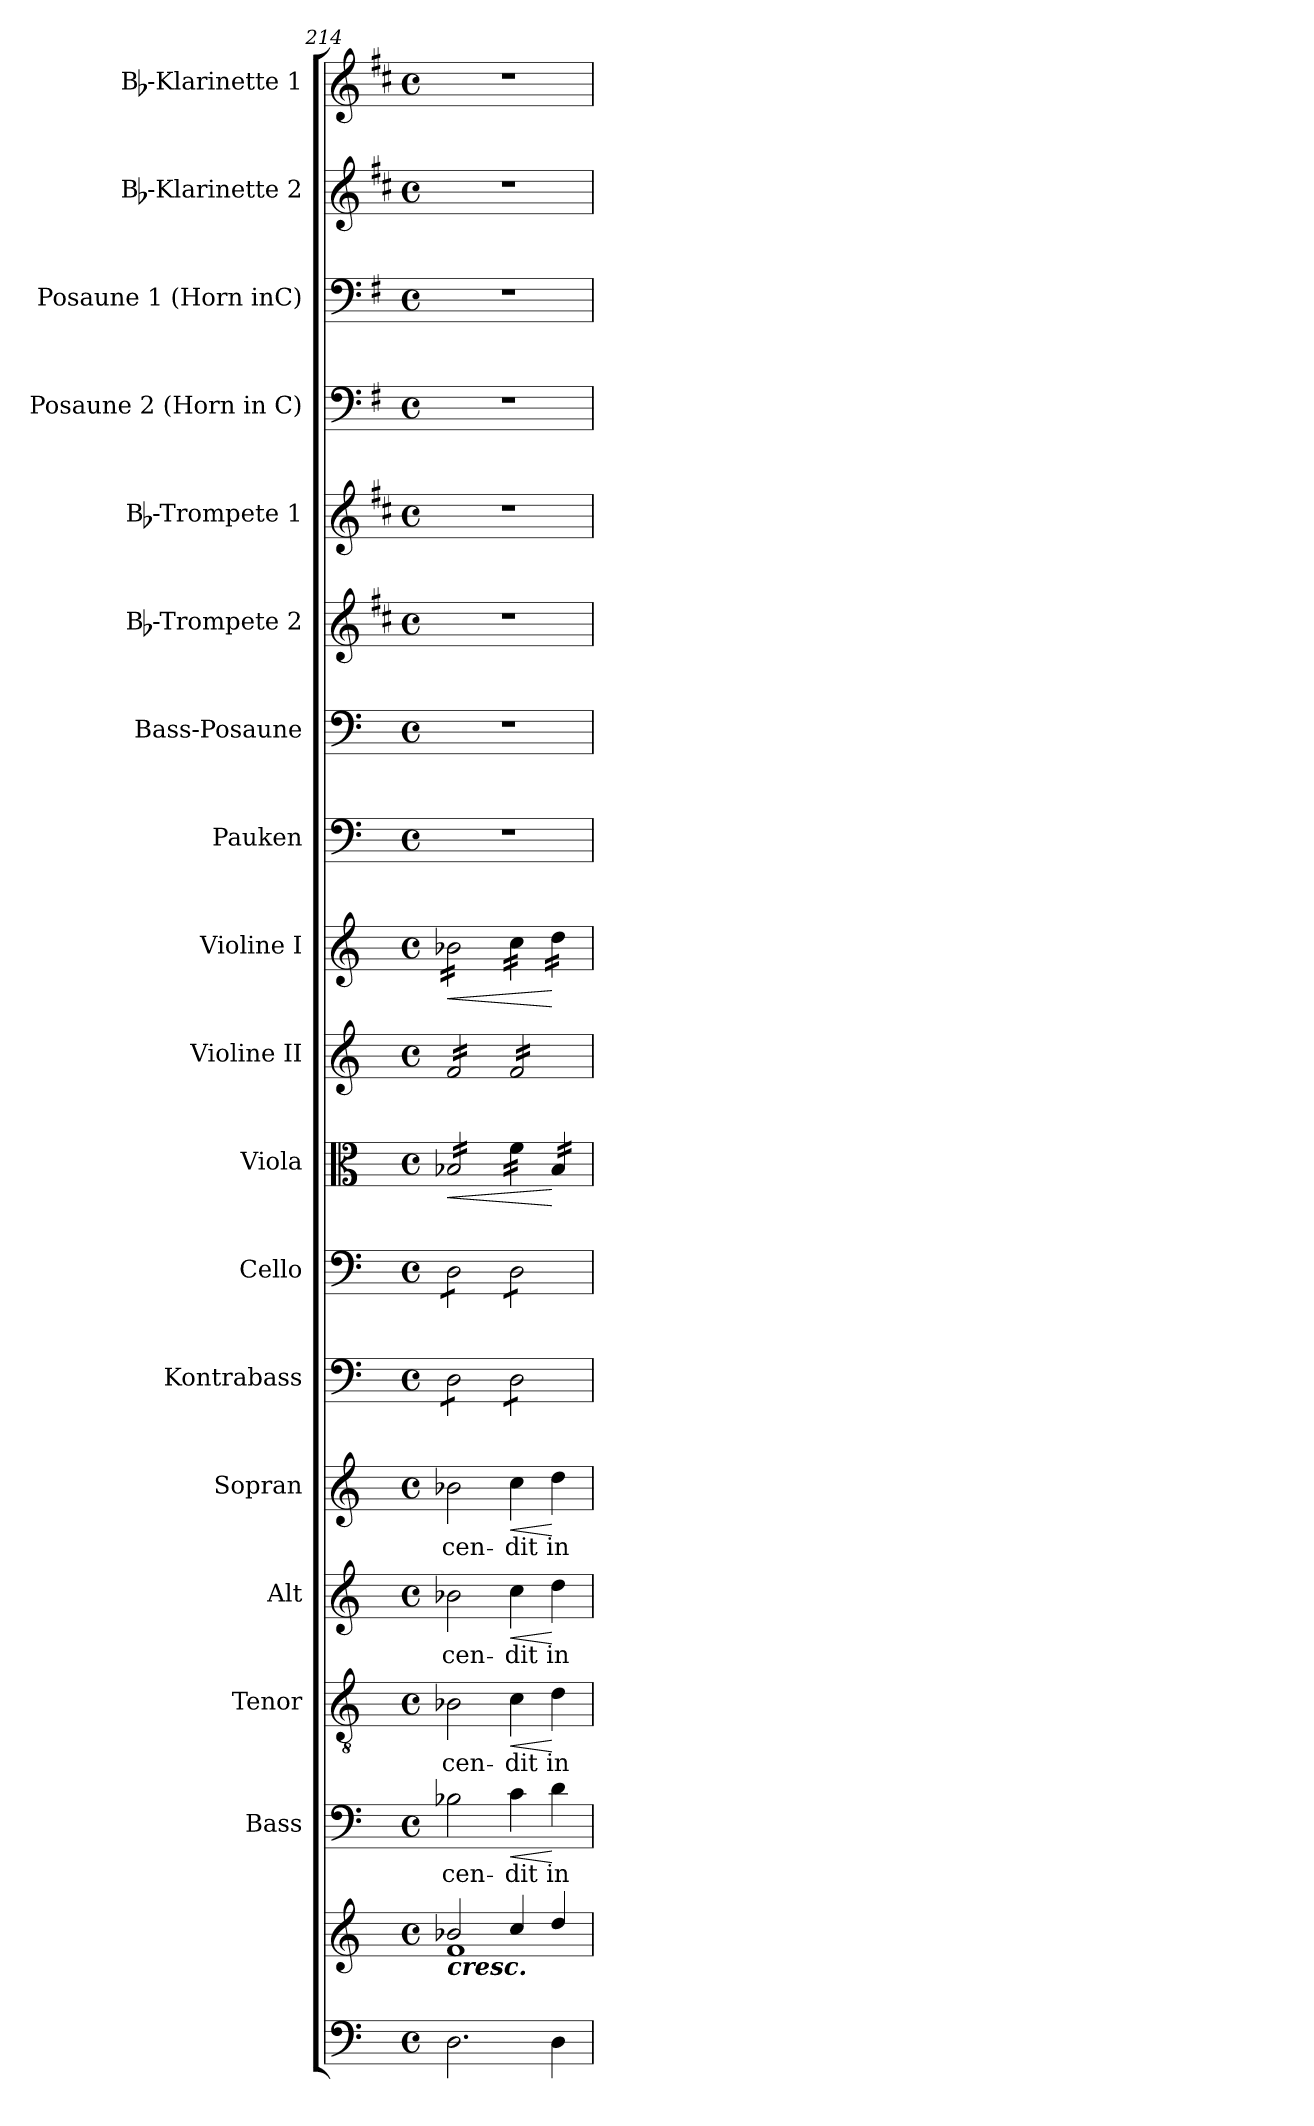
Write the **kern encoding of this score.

**kern	**kern	**kern	**text	**dynam	**kern	**text	**dynam	**kern	**text	**dynam	**kern	**text	**dynam	**kern	**kern	**kern	**dynam	**kern	**kern	**dynam	**kern	**kern	**kern	**kern	**kern	**kern	**kern	**kern
*part18	*part18	*part17	*part17	*part17	*part16	*part16	*part16	*part15	*part15	*part15	*part14	*part14	*part14	*part13	*part12	*part11	*part11	*part10	*part9	*part9	*part8	*part7	*part6	*part5	*part4	*part3	*part2	*part1
*staff19	*staff18	*staff17	*staff17	*staff17	*staff16	*staff16	*staff16	*staff15	*staff15	*staff15	*staff14	*staff14	*staff14	*staff13	*staff12	*staff11	*staff11	*staff10	*staff9	*staff9	*staff8	*staff7	*staff6	*staff5	*staff4	*staff3	*staff2	*staff1
*	*	*I"Bass	*	*	*I"Tenor	*	*	*I"Alt	*	*	*I"Sopran	*	*	*I"Kontrabass	*I"Cello	*I"Viola	*	*I"Violine II	*I"Violine I	*	*I"Pauken	*I"Bass-Posaune	*I"Bb-Trompete 2	*I"Bb-Trompete 1	*I"Posaune 2 (Horn in C)	*I"Posaune 1 (Horn inC)	*I"Bb-Klarinette 2	*I"Bb-Klarinette 1
*	*	*I'B.	*	*	*I'T.	*	*	*I'A.	*	*	*I'S.	*	*	*I'Kb.	*	*I'Vla.	*	*I'Vl. II	*I'Vl. I	*	*I'Pk.	*I'B-Pos.	*I'Bb Trp. 2	*I'Bb Trp. 1	*I'Pos. 2	*I'Pos. 1	*I'Bb Kl. 2	*I'Bb Kl. 1
*clefF4	*clefG2	*clefF4	*	*	*clefGv2	*	*	*clefG2	*	*	*clefG2	*	*	*clefF4	*clefF4	*clefC3	*	*clefG2	*clefG2	*	*clefF4	*clefF4	*clefG2	*clefG2	*clefF4	*clefF4	*clefG2	*clefG2
*	*	*	*	*	*	*	*	*	*	*	*	*	*	*ITrd7c12	*	*	*	*	*	*	*	*	*ITrd1c2	*ITrd1c2	*ITrd4c7	*ITrd4c7	*ITrd1c2	*ITrd1c2
*k[]	*k[]	*k[]	*	*	*k[]	*	*	*k[]	*	*	*k[]	*	*	*k[]	*k[]	*k[]	*	*k[]	*k[]	*	*k[]	*k[]	*k[]	*k[]	*k[]	*k[]	*k[]	*k[]
*C:	*C:	*C:	*	*	*C:	*	*	*C:	*	*	*C:	*	*	*C:	*C:	*C:	*	*C:	*C:	*	*C:	*C:	*C:	*C:	*C:	*C:	*C:	*C:
*M4/4	*M4/4	*M4/4	*	*	*M4/4	*	*	*M4/4	*	*	*M4/4	*	*	*M4/4	*M4/4	*M4/4	*	*M4/4	*M4/4	*	*M4/4	*M4/4	*M4/4	*M4/4	*M4/4	*M4/4	*M4/4	*M4/4
*met(c)	*met(c)	*met(c)	*	*	*met(c)	*	*	*met(c)	*	*	*met(c)	*	*	*met(c)	*met(c)	*met(c)	*	*met(c)	*met(c)	*	*met(c)	*met(c)	*met(c)	*met(c)	*met(c)	*met(c)	*met(c)	*met(c)
=214	=214	=214	=214	=214	=214	=214	=214	=214	=214	=214	=214	=214	=214	=214	=214	=214	=214	=214	=214	=214	=214	=214	=214	=214	=214	=214	=214	=214
*	*^	*	*	*	*	*	*	*	*	*	*	*	*	*	*	*	*	*	*	*	*	*	*	*	*	*	*	*
!	!LO:TX:b:Bi:t=cresc.	!	!	!	!	!	!	!	!	!	!	!	!	!	!	!	!	!	!	!	!	!	!	!	!	!	!	!	!
!	!	!	!	!LO:LY:b	!	!	!LO:LY:b	!	!	!LO:LY:b	!	!	!LO:LY:b	!	!	!	!	!LO:HP:b	!	!	!LO:HP:b	!	!	!	!	!	!	!	!
*	*	*	*	*	*	*	*	*	*	*	*	*	*	*	*tremolo	*	*	*	*	*	*	*	*	*	*	*	*	*	*
*	*	*	*	*	*	*	*	*	*	*	*	*	*	*	*	*tremolo	*	*	*	*	*	*	*	*	*	*	*	*	*
*	*	*	*	*	*	*	*	*	*	*	*	*	*	*	*	*	*tremolo	*	*	*	*	*	*	*	*	*	*	*	*
*	*	*	*	*	*	*	*	*	*	*	*	*	*	*	*	*	*	*	*tremolo	*	*	*	*	*	*	*	*	*	*
*	*	*	*	*	*	*	*	*	*	*	*	*	*	*	*	*	*	*	*	*tremolo	*	*	*	*	*	*	*	*	*
2.D\	2b-X/	1f	2B-X\	-cen-	.	2B-X\	-cen-	.	2b-X\	-cen-	.	2b-X\	-cen-	.	8DD\L	8D\L	16B-X/LL	<	16f/LL	16b-X\LL	<	1r	1r	1r	1r	1r	1r	1r	1r
.	.	.	.	.	.	.	.	.	.	.	.	.	.	.	.	.	16B-X/	.	16f/	16b-X\	.	.	.	.	.	.	.	.	.
.	.	.	.	.	.	.	.	.	.	.	.	.	.	.	8DD\	8D\	16B-X/	.	16f/	16b-X\	.	.	.	.	.	.	.	.	.
.	.	.	.	.	.	.	.	.	.	.	.	.	.	.	.	.	16B-X/	.	16f/	16b-X\	.	.	.	.	.	.	.	.	.
.	.	.	.	.	.	.	.	.	.	.	.	.	.	.	8DD\	8D\	16B-X/	.	16f/	16b-X\	.	.	.	.	.	.	.	.	.
.	.	.	.	.	.	.	.	.	.	.	.	.	.	.	.	.	16B-X/	.	16f/	16b-X\	.	.	.	.	.	.	.	.	.
.	.	.	.	.	.	.	.	.	.	.	.	.	.	.	8DD\J	8D\J	16B-X/	.	16f/	16b-X\	.	.	.	.	.	.	.	.	.
.	.	.	.	.	.	.	.	.	.	.	.	.	.	.	.	.	16B-X/JJ	.	16f/JJ	16b-X\JJ	.	.	.	.	.	.	.	.	.
!	!	!	!	!LO:LY:b	!LO:HP:b	!	!LO:LY:b	!LO:HP:b	!	!LO:LY:b	!LO:HP:b	!	!LO:LY:b	!LO:HP:b	!	!	!	!	!	!	!	!	!	!	!	!	!	!	!
.	4cc/	.	4c\	-dit	<	4c\	-dit	<	4cc\	-dit	<	4cc\	-dit	<	8DD\L	8D\L	16f\LL	.	16f/LL	16cc\LL	.	.	.	.	.	.	.	.	.
.	.	.	.	.	.	.	.	.	.	.	.	.	.	.	.	.	16f\	.	16f/	16cc\	.	.	.	.	.	.	.	.	.
.	.	.	.	.	.	.	.	.	.	.	.	.	.	.	8DD\	8D\	16f\	.	16f/	16cc\	.	.	.	.	.	.	.	.	.
.	.	.	.	.	.	.	.	.	.	.	.	.	.	.	.	.	16f\JJ	.	16f/	16cc\JJ	.	.	.	.	.	.	.	.	.
!	!	!	!	!LO:LY:b	!	!	!LO:LY:b	!	!	!LO:LY:b	!	!	!LO:LY:b	!	!	!	!	!	!	!	!	!	!	!	!	!	!	!	!
4D\	4dd/	.	4d\	in	[	4d\	in	[	4dd\	in	[	4dd\	in	[	8DD\	8D\	16B-/LL	[	16f/	16dd\LL	[	.	.	.	.	.	.	.	.
.	.	.	.	.	.	.	.	.	.	.	.	.	.	.	.	.	16B-/	.	16f/	16dd\	.	.	.	.	.	.	.	.	.
.	.	.	.	.	.	.	.	.	.	.	.	.	.	.	8DD\J	8D\J	16B-/	.	16f/	16dd\	.	.	.	.	.	.	.	.	.
*	*	*	*	*	*	*	*	*	*	*	*	*	*	*	*	*Xtremolo	*	*	*	*	*	*	*	*	*	*	*	*	*
*	*	*	*	*	*	*	*	*	*	*	*	*	*	*	*Xtremolo	*	*	*	*	*	*	*	*	*	*	*	*	*	*
.	.	.	.	.	.	.	.	.	.	.	.	.	.	.	.	.	16B-/JJ	.	16f/JJ	16dd\JJ	.	.	.	.	.	.	.	.	.
*	*	*	*	*	*	*	*	*	*	*	*	*	*	*	*	*	*	*	*	*Xtremolo	*	*	*	*	*	*	*	*	*
*	*	*	*	*	*	*	*	*	*	*	*	*	*	*	*	*	*	*	*Xtremolo	*	*	*	*	*	*	*	*	*	*
*	*	*	*	*	*	*	*	*	*	*	*	*	*	*	*	*	*Xtremolo	*	*	*	*	*	*	*	*	*	*	*	*
*	*v	*v	*	*	*	*	*	*	*	*	*	*	*	*	*	*	*	*	*	*	*	*	*	*	*	*	*	*	*
=	=	=	=	=	=	=	=	=	=	=	=	=	=	=	=	=	=	=	=	=	=	=	=	=	=	=	=	=
*-	*-	*-	*-	*-	*-	*-	*-	*-	*-	*-	*-	*-	*-	*-	*-	*-	*-	*-	*-	*-	*-	*-	*-	*-	*-	*-	*-	*-
